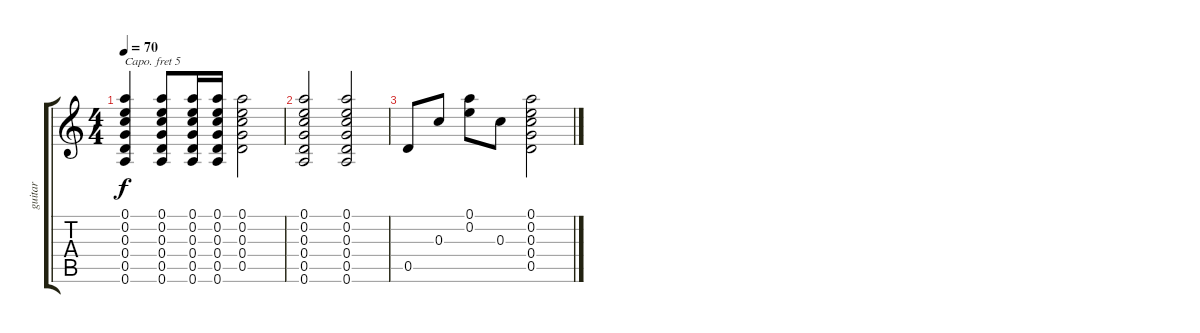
\track ("guitar" "guitar") {instrument acousticguitarsteel}
\staff {score tabs}
\capo 5
\tuning (E4 B3 G3 D3 A2 E2) {hide}
\ts (4 4)
\tempo 70
\clef g2
\ks c
(0.1 0.2 0.3 0.4 0.5 0.6).4{dy f} (0.1 0.2 0.3 0.4 0.5 0.6).8 (0.1 0.2 0.3 0.4 0.5 0.6).16 (0.1 0.2 0.3 0.4 0.5 0.6).16 (0.1 0.2 0.3 0.4 0.5).2 |
(0.1 0.2 0.3 0.4 0.5 0.6).2 (0.1 0.2 0.3 0.4 0.5 0.6).2 |
0.5.8 0.3.8 (0.1 0.2).8 0.3.8 (0.1 0.2 0.3 0.4 0.5).2
